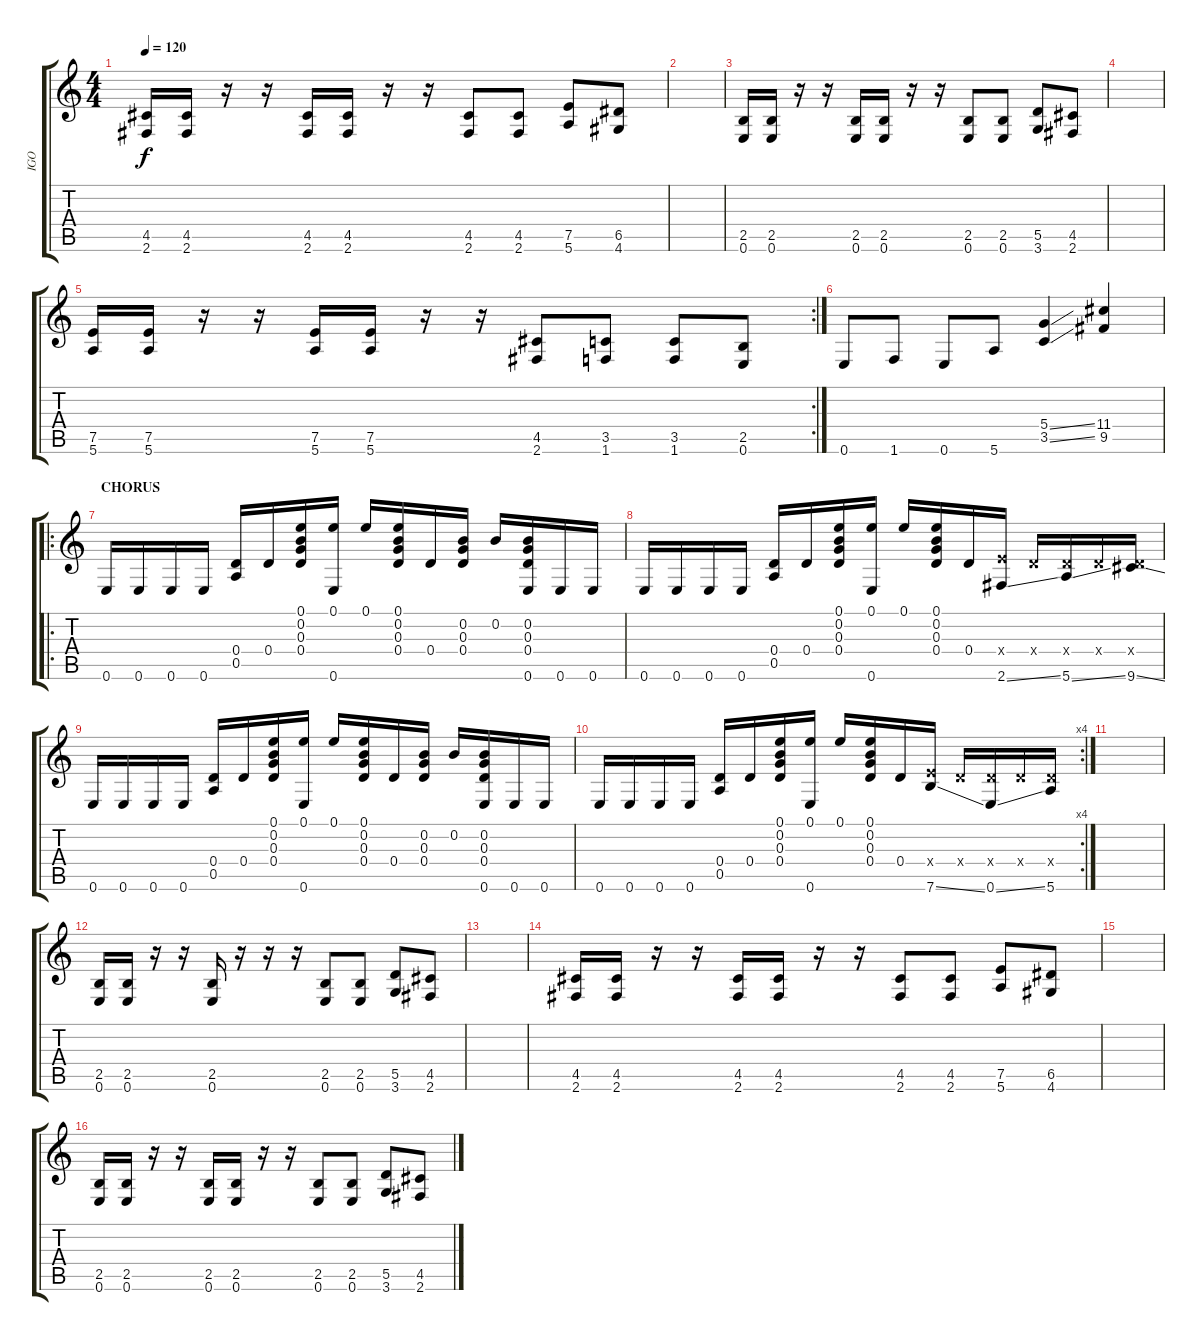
\track ("IGO" "IGO") {instrument electricguitarmuted}
\staff {score tabs}
\tuning (E4 B3 G3 D3 A2 E2) {hide}
\ts (4 4)
\tempo 120
\clef g2
\ks c
(4.5 2.6).16{dy f} (4.5 2.6).16 r.16 r.16 (4.5 2.6).16 (4.5 2.6).16 r.16 r.16 (4.5 2.6).8 (4.5 2.6).8 (7.5 5.6).8 (6.5 4.6).8 |
|
(2.5 0.6).16 (2.5 0.6).16 r.16 r.16 (2.5 0.6).16 (2.5 0.6).16 r.16 r.16 (2.5 0.6).8 (2.5 0.6).8 (5.5 3.6).8 (4.5 2.6).8 |
|
\rc 2
(7.5 5.6).16 (7.5 5.6).16 r.16 r.16 (7.5 5.6).16 (7.5 5.6).16 r.16 r.16 (4.5 2.6).8 (3.5 1.6).8 (3.5 1.6).8 (2.5 0.6).8 |
0.6.8 1.6.8 0.6.8 5.6.8 (5.4{ss} 3.5{ss}).4 (11.4 9.5).4 |
\ro
\section ("" "CHORUS")
0.6.16{instrument electricguitarmuted} 0.6.16 0.6.16 0.6.16 (0.4 0.5).16 0.4.16 (0.1 0.2 0.3 0.4).16 (0.1 0.6).16 0.1.16 (0.1 0.2 0.3 0.4).16 0.4.16 (0.2 0.3 0.4).16 0.2.16 (0.2 0.3 0.4 0.6).16 0.6.16 0.6.16 |
0.6.16 0.6.16 0.6.16 0.6.16 (0.4 0.5).16 0.4.16 (0.1 0.2 0.3 0.4).16 (0.1 0.6).16 0.1.16 (0.1 0.2 0.3 0.4).16 0.4.16 (2.4{x} 2.6{ss}).16 0.4{x}.16 (0.4{x} 5.6{ss}).16 0.4{x}.16 (0.4{x} 9.6{ss}).16 |
0.6.16 0.6.16 0.6.16 0.6.16 (0.4 0.5).16 0.4.16 (0.1 0.2 0.3 0.4).16 (0.1 0.6).16 0.1.16 (0.1 0.2 0.3 0.4).16 0.4.16 (0.2 0.3 0.4).16 0.2.16 (0.2 0.3 0.4 0.6).16 0.6.16 0.6.16 |
\rc 4
0.6.16 0.6.16 0.6.16 0.6.16 (0.4 0.5).16 0.4.16 (0.1 0.2 0.3 0.4).16 (0.1 0.6).16 0.1.16 (0.1 0.2 0.3 0.4).16 0.4.16 (2.4{x} 7.6{ss}).16 0.4{x}.16 (0.4{x} 0.6{ss}).16 0.4{x}.16 (0.4{x} 5.6).16 |
|
(2.5 0.6).16 (2.5 0.6).16 r.16 r.16 (2.5 0.6).16 r.16 r.16 r.16 (2.5 0.6).8 (2.5 0.6).8 (5.5 3.6).8 (4.5 2.6).8 |
|
(4.5 2.6).16 (4.5 2.6).16 r.16 r.16 (4.5 2.6).16 (4.5 2.6).16 r.16 r.16 (4.5 2.6).8 (4.5 2.6).8 (7.5 5.6).8 (6.5 4.6).8 |
|
(2.5 0.6).16 (2.5 0.6).16 r.16 r.16 (2.5 0.6).16 (2.5 0.6).16 r.16 r.16 (2.5 0.6).8 (2.5 0.6).8 (5.5 3.6).8 (4.5 2.6).8
